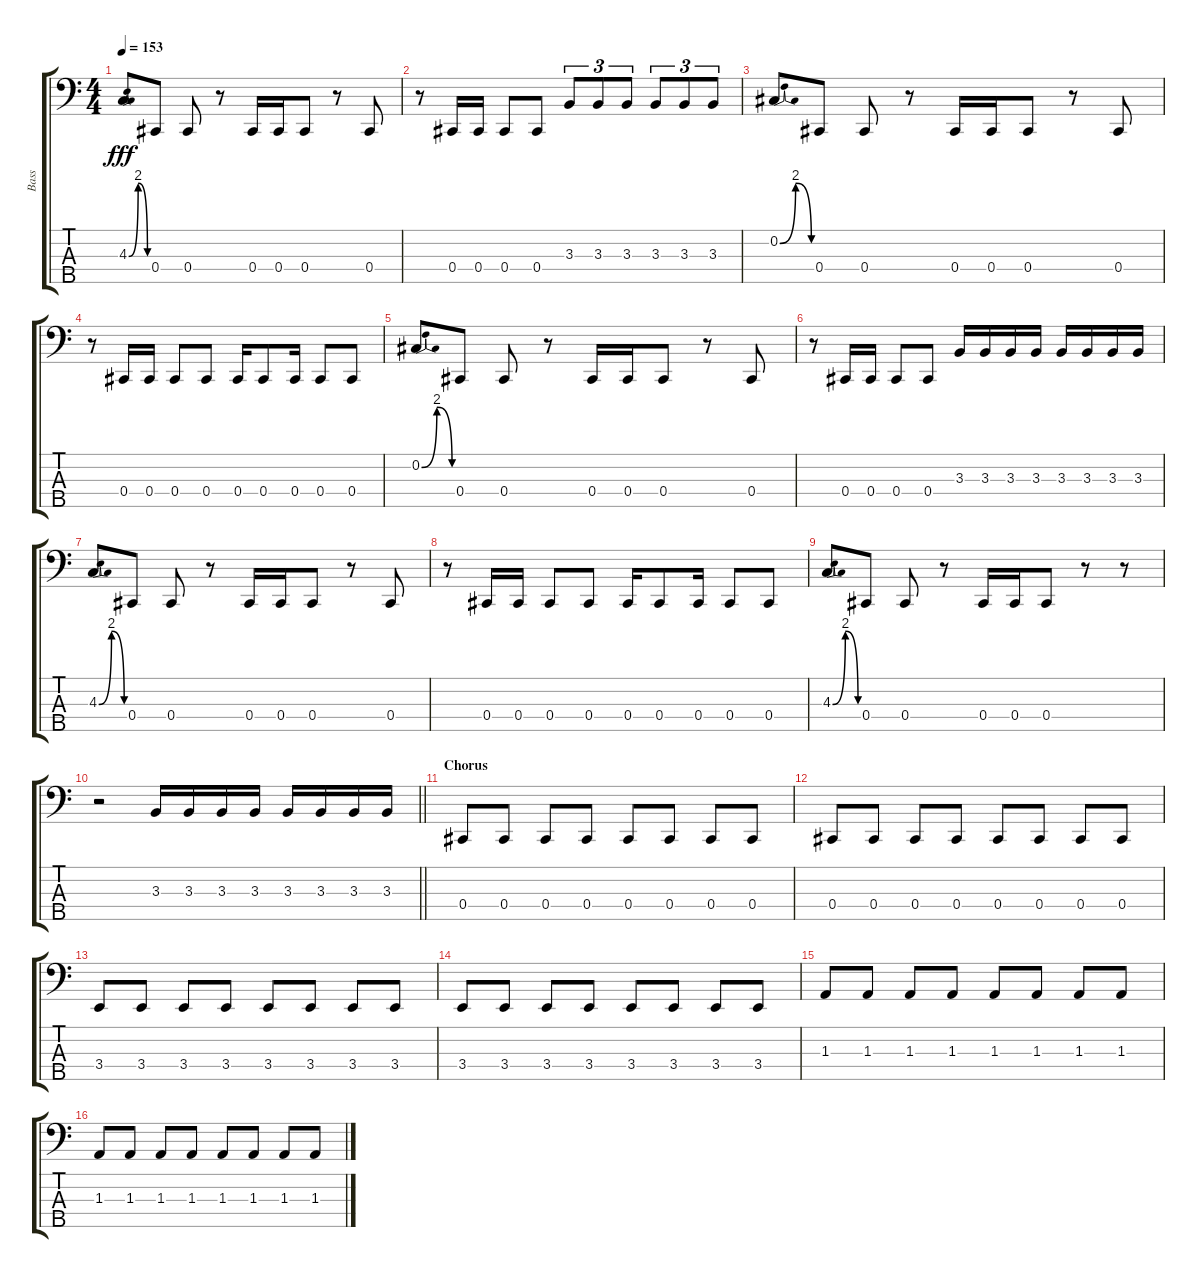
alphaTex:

\track ("Bass" "Bass") {instrument electricbassfinger}
\staff {score tabs}
\tuning (Gb2 Db2 Ab1 Db1 Ab0) {hide}
\ts (4 4)
\tempo 153
\clef f4
\ks c
4.3{be (bendrelease 0 0 30 8 30 8 60 0)}.8{dy fff} 0.4.8 0.4.8 r.8 0.4.16 0.4.16 0.4.8 r.8 0.4.8 |
r.8 0.4.16 0.4.16 0.4.8 0.4.8 3.3.8{tu (3 2)} 3.3.8{tu (3 2)} 3.3.8{tu (3 2)} 3.3.8{tu (3 2)} 3.3.8{tu (3 2)} 3.3.8{tu (3 2)} |
0.2{be (bendrelease 0 0 30 8 30 8 60 0)}.8 0.4.8 0.4.8 r.8 0.4.16 0.4.16 0.4.8 r.8 0.4.8 |
r.8 0.4.16 0.4.16 0.4.8 0.4.8 0.4.16 0.4.8 0.4.16 0.4.8 0.4.8 |
0.2{be (bendrelease 0 0 30 8 30 8 60 0)}.8 0.4.8 0.4.8 r.8 0.4.16 0.4.16 0.4.8 r.8 0.4.8 |
r.8 0.4.16 0.4.16 0.4.8 0.4.8 3.3.16 3.3.16 3.3.16 3.3.16 3.3.16 3.3.16 3.3.16 3.3.16 |
4.3{be (bendrelease 0 0 30 8 30 8 60 0)}.8 0.4.8 0.4.8 r.8 0.4.16 0.4.16 0.4.8 r.8 0.4.8 |
r.8 0.4.16 0.4.16 0.4.8 0.4.8 0.4.16 0.4.8 0.4.16 0.4.8 0.4.8 |
4.3{be (bendrelease 0 0 30 8 30 8 60 0)}.8 0.4.8 0.4.8 r.8 0.4.16 0.4.16 0.4.8 r.8 r.8 |
\barLineRight lightlight
r.2 3.3.16 3.3.16 3.3.16 3.3.16 3.3.16 3.3.16 3.3.16 3.3.16 |
\section ("" "Chorus")
0.4.8 0.4.8 0.4.8 0.4.8 0.4.8 0.4.8 0.4.8 0.4.8 |
0.4.8 0.4.8 0.4.8 0.4.8 0.4.8 0.4.8 0.4.8 0.4.8 |
3.4.8 3.4.8 3.4.8 3.4.8 3.4.8 3.4.8 3.4.8 3.4.8 |
3.4.8 3.4.8 3.4.8 3.4.8 3.4.8 3.4.8 3.4.8 3.4.8 |
1.3.8 1.3.8 1.3.8 1.3.8 1.3.8 1.3.8 1.3.8 1.3.8 |
1.3.8 1.3.8 1.3.8 1.3.8 1.3.8 1.3.8 1.3.8 1.3.8
